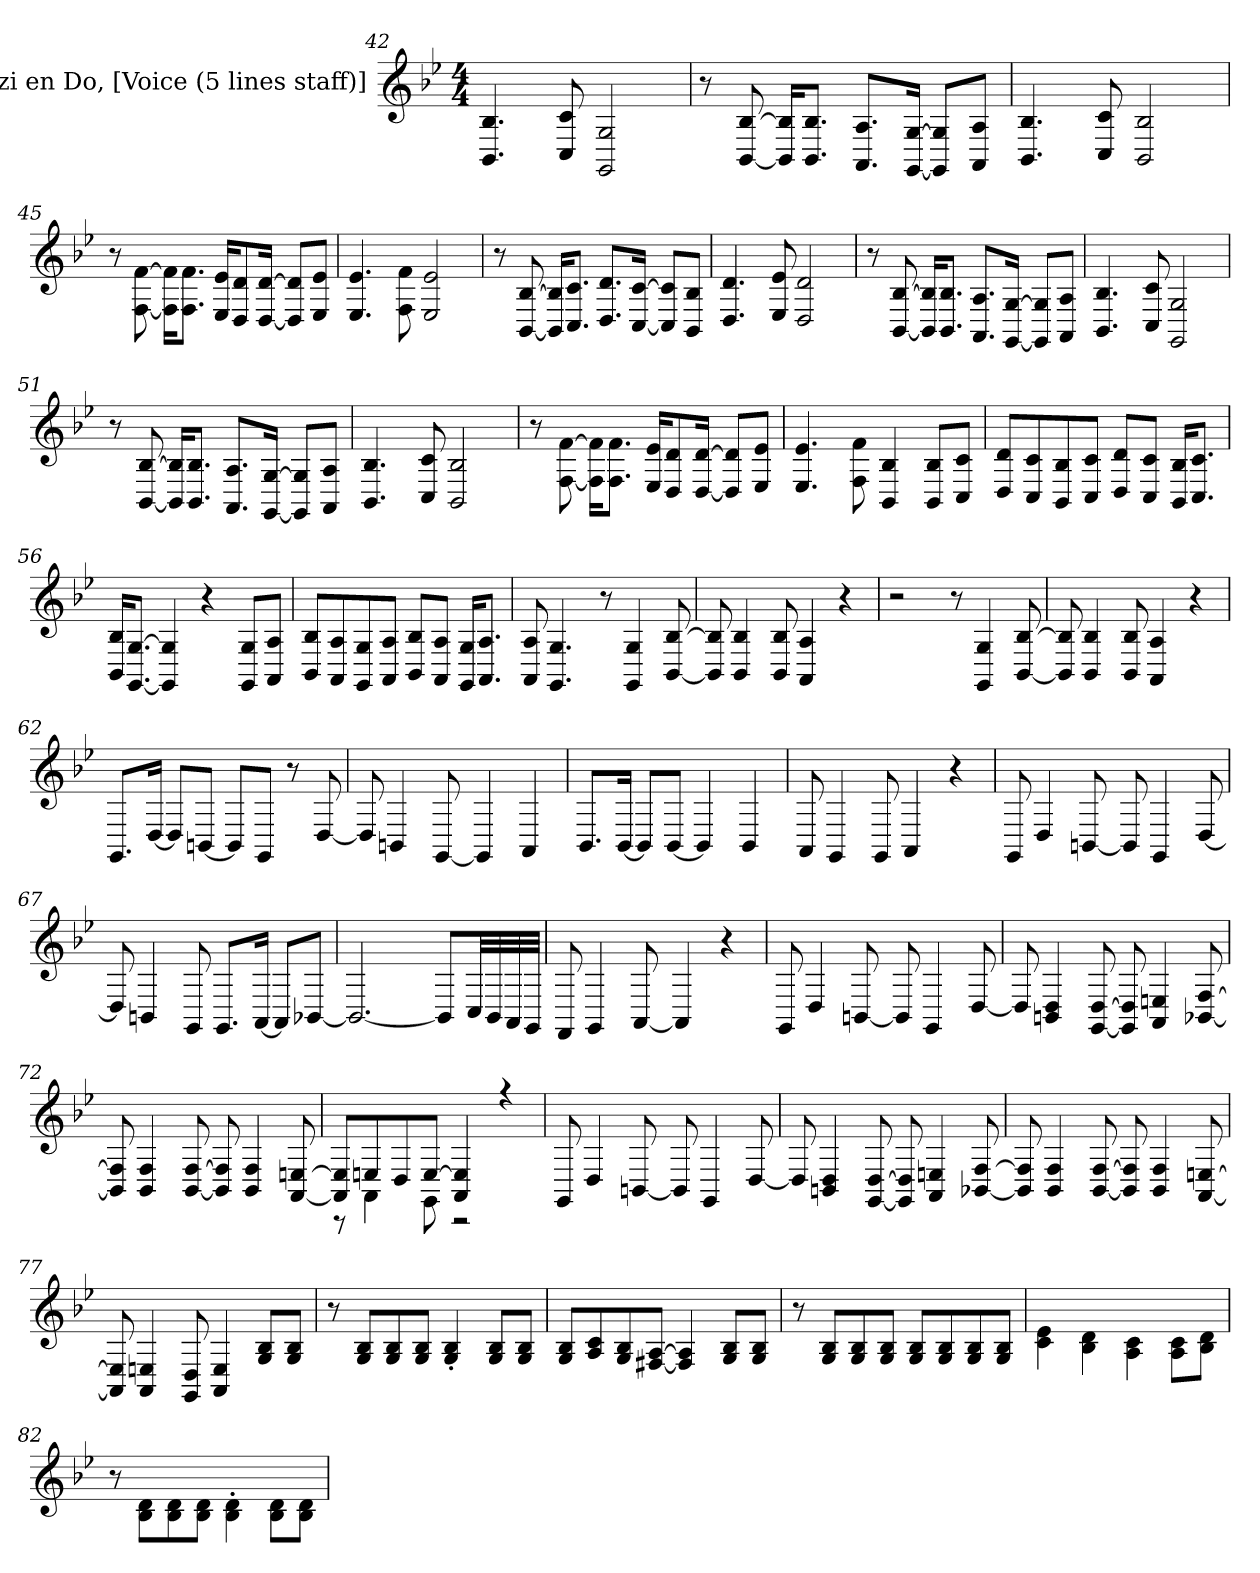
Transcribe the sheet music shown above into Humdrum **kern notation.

**kern
*part1
*staff1
*I"Dizi en Do, [Voice (5 lines staff)]
*I'Di. Do
*clefG2
*ITrd-7c-12
*k[b-e-]
*M4/4
=42
4.B-/ 4.b-/
8c/ 8cc/
2G/ 2g/
=43
8r
[8B-/ [8b-/
16B-/] 16b-/]KL
8.B-/ 8.b-/J
8.A/ 8.a/L
[16G/ [16g/Jk
8G/] 8g/]L
8A/ 8a/J
=44
4.B-/ 4.b-/
8c/ 8cc/
2B-/ 2b-/
!!LO:LB:g=z
=45
8r
[8f\ [8ff\
16f\] 16ff\]KL
8.f\ 8.ff\J
16e-/ 16ee-/KL
8d/ 8dd/
[16d/ [16dd/Jk
8d/] 8dd/]L
8e-/ 8ee-/J
=46
4.e-/ 4.ee-/
8f\ 8ff\
2e-/ 2ee-/
=47
8r
[8B-/ [8b-/
16B-/] 16b-/]KL
8.c/ 8.cc/J
8.d/ 8.dd/L
[16c/ [16cc/Jk
8c/] 8cc/]L
8B-/ 8b-/J
=48
4.d/ 4.dd/
8e-/ 8ee-/
2d/ 2dd/
=49
8r
[8B-/ [8b-/
16B-/] 16b-/]KL
8.B-/ 8.b-/J
8.A/ 8.a/L
[16G/ [16g/Jk
8G/] 8g/]L
8A/ 8a/J
=50
4.B-/ 4.b-/
8c/ 8cc/
2G/ 2g/
!!LO:LB:g=z
=51
8r
[8B-/ [8b-/
16B-/] 16b-/]KL
8.B-/ 8.b-/J
8.A/ 8.a/L
[16G/ [16g/Jk
8G/] 8g/]L
8A/ 8a/J
=52
4.B-/ 4.b-/
8c/ 8cc/
2B-/ 2b-/
=53
8r
[8f\ [8ff\
16f\] 16ff\]KL
8.f\ 8.ff\J
16e-/ 16ee-/KL
8d/ 8dd/
[16d/ [16dd/Jk
8d/] 8dd/]L
8e-/ 8ee-/J
=54
4.e-/ 4.ee-/
8f\ 8ff\
4B-/ 4b-/
8B-/ 8b-/L
8c/ 8cc/J
=55
8d/ 8dd/L
8c/ 8cc/
8B-/ 8b-/
8c/ 8cc/J
8d/ 8dd/L
8c/ 8cc/J
16B-/ 16b-/KL
8.c/ 8.cc/J
=56
16B-/ 16b-/KL
[8.G/ [8.g/J
4G/] 4g/]
4r
8G/ 8g/L
8A/ 8a/J
!!LO:LB:g=z
=57
8B-/ 8b-/L
8A/ 8a/
8G/ 8g/
8A/ 8a/J
8B-/ 8b-/L
8A/ 8a/J
16G/ 16g/KL
8.A/ 8.a/J
=58
8A/ 8a/
4.G/ 4.g/
8r
4G/ 4g/
[8B-/ [8b-/
=59
8B-/] 8b-/]
4B-/ 4b-/
8B-/ 8b-/
4A/ 4a/
4r
=60
2r
8r
4G/ 4g/
[8B-/ [8b-/
=61
8B-/] 8b-/]
4B-/ 4b-/
8B-/ 8b-/
4A/ 4a/
4r
=62
8.G/L
[16d/Jk
8d/L]
[8Bn/J
8B/L]
8G/J
8r
[8d/
!!LO:LB:g=z
=63
8d/]
4Bn/
[8G/
4G/]
4A/
=64
8.B-/L
[16B-/Jk
8B-/L]
[8B-/J
4B-/]
4B-/
=65
8A/
4G/
8G/
4A/
4r
=66
8G/
4d/
[8Bn/
8B/]
4G/
[8d/
=67
8d/]
4Bn/
8G/
8.G/L
[16A/Jk
8A/L]
[8B-X/J
!!LO:PB:g=z
=68
2.B-/_
8B-/L]
32c/LL
32B-/
32A/
32G/JJJ
=69
8F/
4G/
[8A/
4A/]
4r
=70
8G/
4d/
[8Bn/
8B/]
4G/
[8d/
=71
8d/]
4Bn/ 4d/
[8G/ [8d/
8G/] 8d/]
4A/ 4en/
[8B-X/ [8f/
=72
8B-/] 8f/]
4B-/ 4f/
[8B-/ [8f/
8B-/] 8f/]
4B-/ 4f/
[8A/ [8en/
!!LO:LB:g=z
=73
*^
8A/] 8e/]L	8r
8en/	4A\
8d/	.
[8e/J	8G\
4A/ 4e/]	2r
4r	.
*v	*v
=74
8G/
4d/
[8Bn/
8B/]
4G/
[8d/
=75
8d/]
4Bn/ 4d/
[8G/ [8d/
8G/] 8d/]
4A/ 4en/
[8B-X/ [8f/
=76
8B-/] 8f/]
4B-/ 4f/
[8B-/ [8f/
8B-/] 8f/]
4B-/ 4f/
[8A/ [8en/
=77
8A/] 8e/]
4A/ 4en/
8G/ 8d/
4A/ 4e/
8g/ 8b-/L
8g/ 8b-/J
!!LO:LB:g=z
=78
8r
8g/ 8b-/L
8g/ 8b-/
8g/ 8b-/J
4g/' 4b-/'
8g/ 8b-/L
8g/ 8b-/J
=79
8g/ 8b-/L
8a/ 8cc/
8g/ 8b-/
[8f#X/ [8a/J
4f#/] 4a/]
8g/ 8b-/L
8g/ 8b-/J
=80
8r
8g/ 8b-/L
8g/ 8b-/
8g/ 8b-/J
8g/ 8b-/L
8g/ 8b-/
8g/ 8b-/
8g/ 8b-/J
=81
4cc\ 4ee-\
4b-\ 4dd\
4a\ 4cc\
8a\ 8cc\L
8b-\ 8dd\J
=82
8r
8b-\ 8dd\L
8b-\ 8dd\
8b-\ 8dd\J
4b-\' 4dd\'
8b-\ 8dd\L
8b-\ 8dd\J
=
*-
